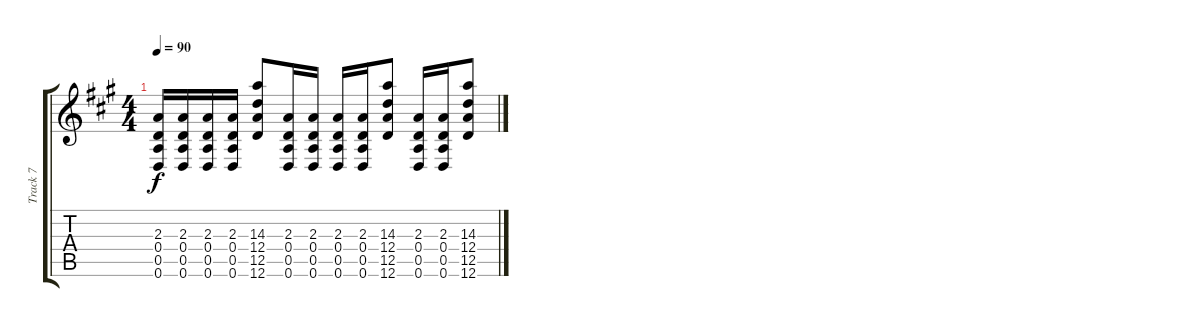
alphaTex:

\track ("Track 7" "Track 7") {instrument overdrivenguitar}
\staff {score tabs}
\tuning (E4 B3 G3 D3 A2 D2) {hide}
\ts (4 4)
\tempo 90
\clef g2
\ks f#minor
(2.3 0.4 0.5 0.6).16{dy f} (2.3 0.4 0.5 0.6).16 (2.3 0.4 0.5 0.6).16 (2.3 0.4 0.5 0.6).16 (14.3 12.4 12.5 12.6).8 (2.3 0.4 0.5 0.6).16 (2.3 0.4 0.5 0.6).16 (2.3 0.4 0.5 0.6).16 (2.3 0.4 0.5 0.6).16 (14.3 12.4 12.5 12.6).8 (2.3 0.4 0.5 0.6).16 (2.3 0.4 0.5 0.6).16 (14.3 12.4 12.5 12.6).8
